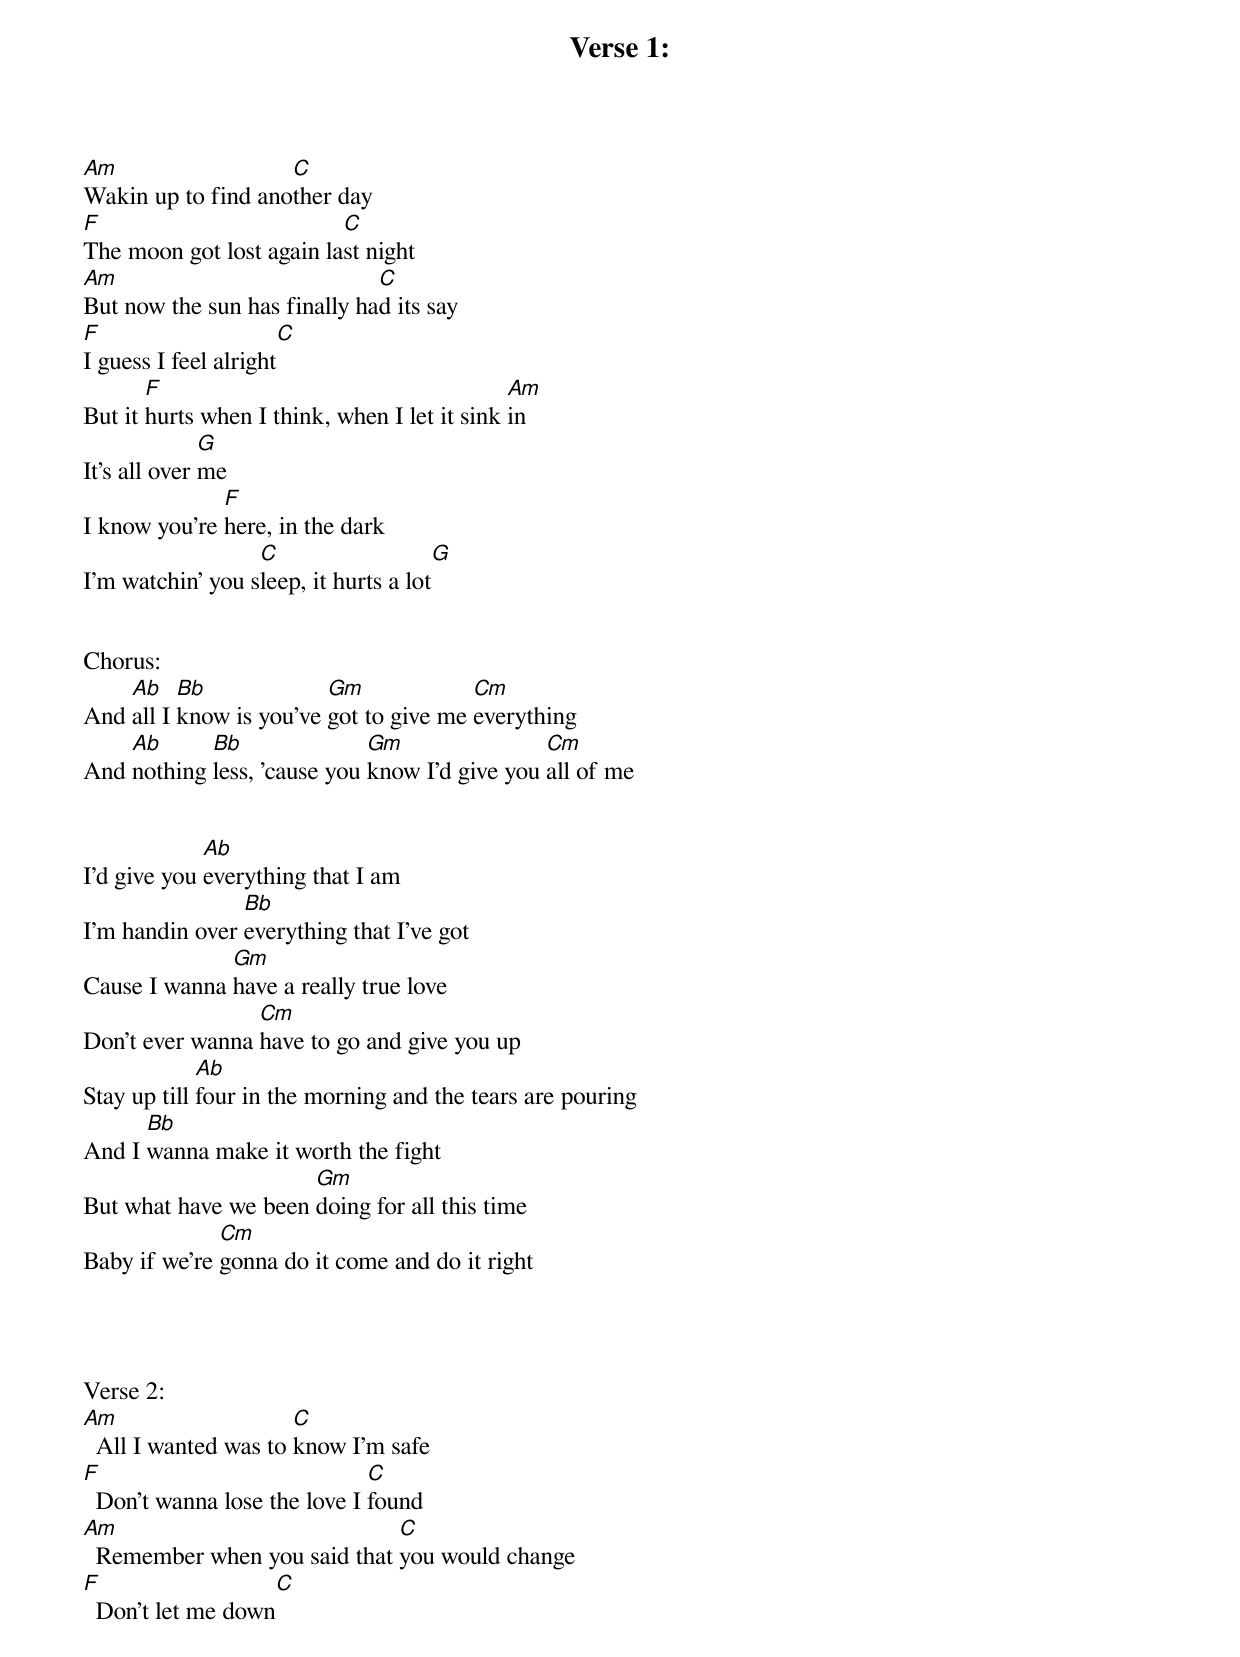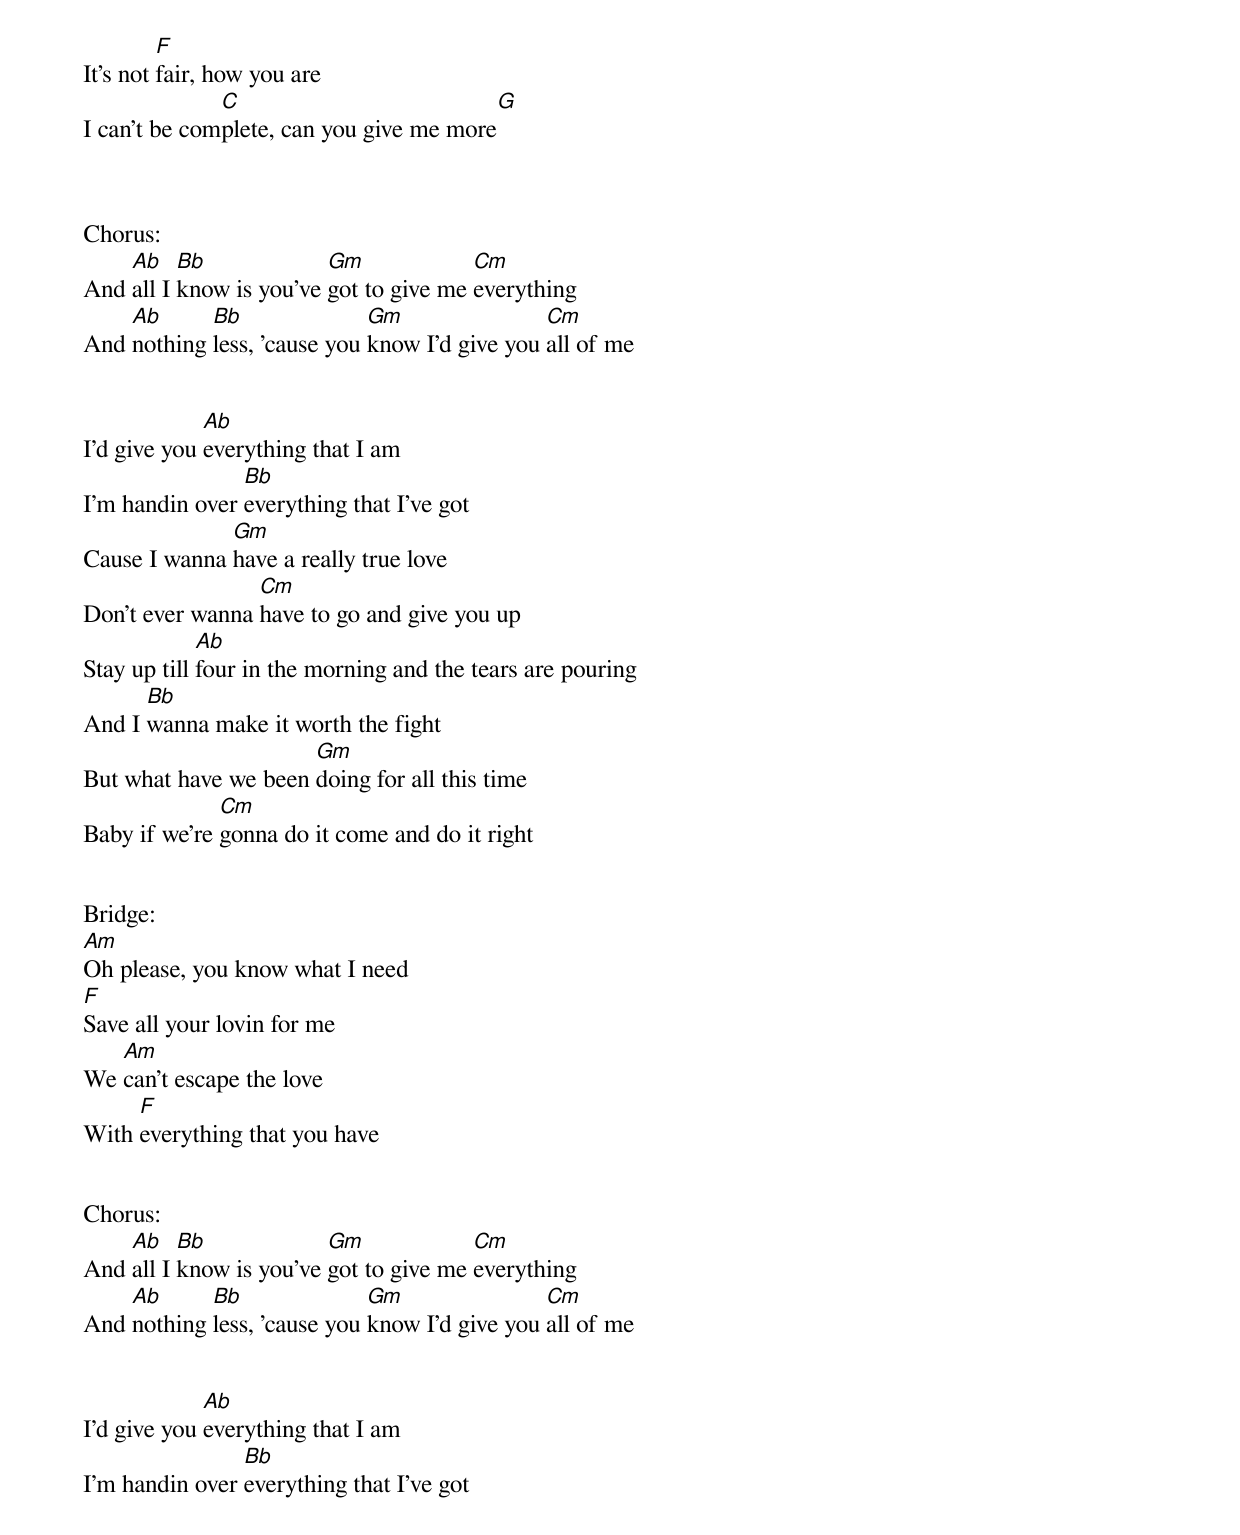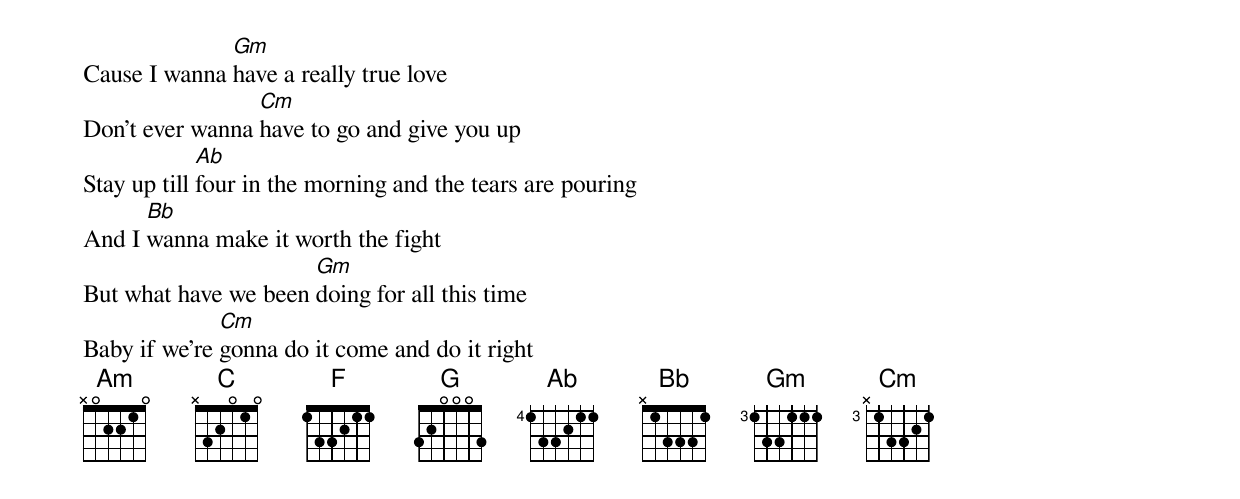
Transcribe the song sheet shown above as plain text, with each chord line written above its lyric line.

Verse 1:
Am                  C
Wakin up to find another day
F                         C
The moon got lost again last night
Am                            C
But now the sun has finally had its say
F                       C
I guess I feel alright
       F                                      Am
But it hurts when I think, when I let it sink in
              G
It’s all over me
              F
I know you’re here, in the dark
                  C                   G
I’m watchin' you sleep, it hurts a lot


Chorus:
    Ab    Bb             Gm             Cm
And all I know is you’ve got to give me everything
    Ab      Bb               Gm                Cm
And nothing less, 'cause you know I’d give you all of me


             Ab
I’d give you everything that I am
                Bb
I’m handin over everything that I’ve got
              Gm
Cause I wanna have a really true love
                 Cm
Don’t ever wanna have to go and give you up
             Ab
Stay up till four in the morning and the tears are pouring
      Bb
And I wanna make it worth the fight
                      Gm
But what have we been doing for all this time
              Cm
Baby if we’re gonna do it come and do it right




Verse 2:
Am                    C
  All I wanted was to know I'm safe
F                             C
  Don’t wanna lose the love I found
Am                            C
  Remember when you said that you would change
F                  C
  Don’t let me down
         F
It’s not fair, how you are
              C                          G
I can’t be complete, can you give me more



Chorus:
    Ab    Bb             Gm             Cm
And all I know is you’ve got to give me everything
    Ab      Bb               Gm                Cm
And nothing less, 'cause you know I’d give you all of me


             Ab
I’d give you everything that I am
                Bb
I’m handin over everything that I’ve got
              Gm
Cause I wanna have a really true love
                 Cm
Don’t ever wanna have to go and give you up
             Ab
Stay up till four in the morning and the tears are pouring
      Bb
And I wanna make it worth the fight
                      Gm
But what have we been doing for all this time
              Cm
Baby if we’re gonna do it come and do it right


Bridge:
Am
Oh please, you know what I need
F
Save all your lovin for me
   Am
We can’t escape the love
     F
With everything that you have


Chorus:
    Ab    Bb             Gm             Cm
And all I know is you’ve got to give me everything
    Ab      Bb               Gm                Cm
And nothing less, 'cause you know I’d give you all of me


             Ab
I’d give you everything that I am
                Bb
I’m handin over everything that I’ve got
              Gm
Cause I wanna have a really true love
                 Cm
Don’t ever wanna have to go and give you up
             Ab
Stay up till four in the morning and the tears are pouring
      Bb
And I wanna make it worth the fight
                      Gm
But what have we been doing for all this time
              Cm
Baby if we’re gonna do it come and do it right
